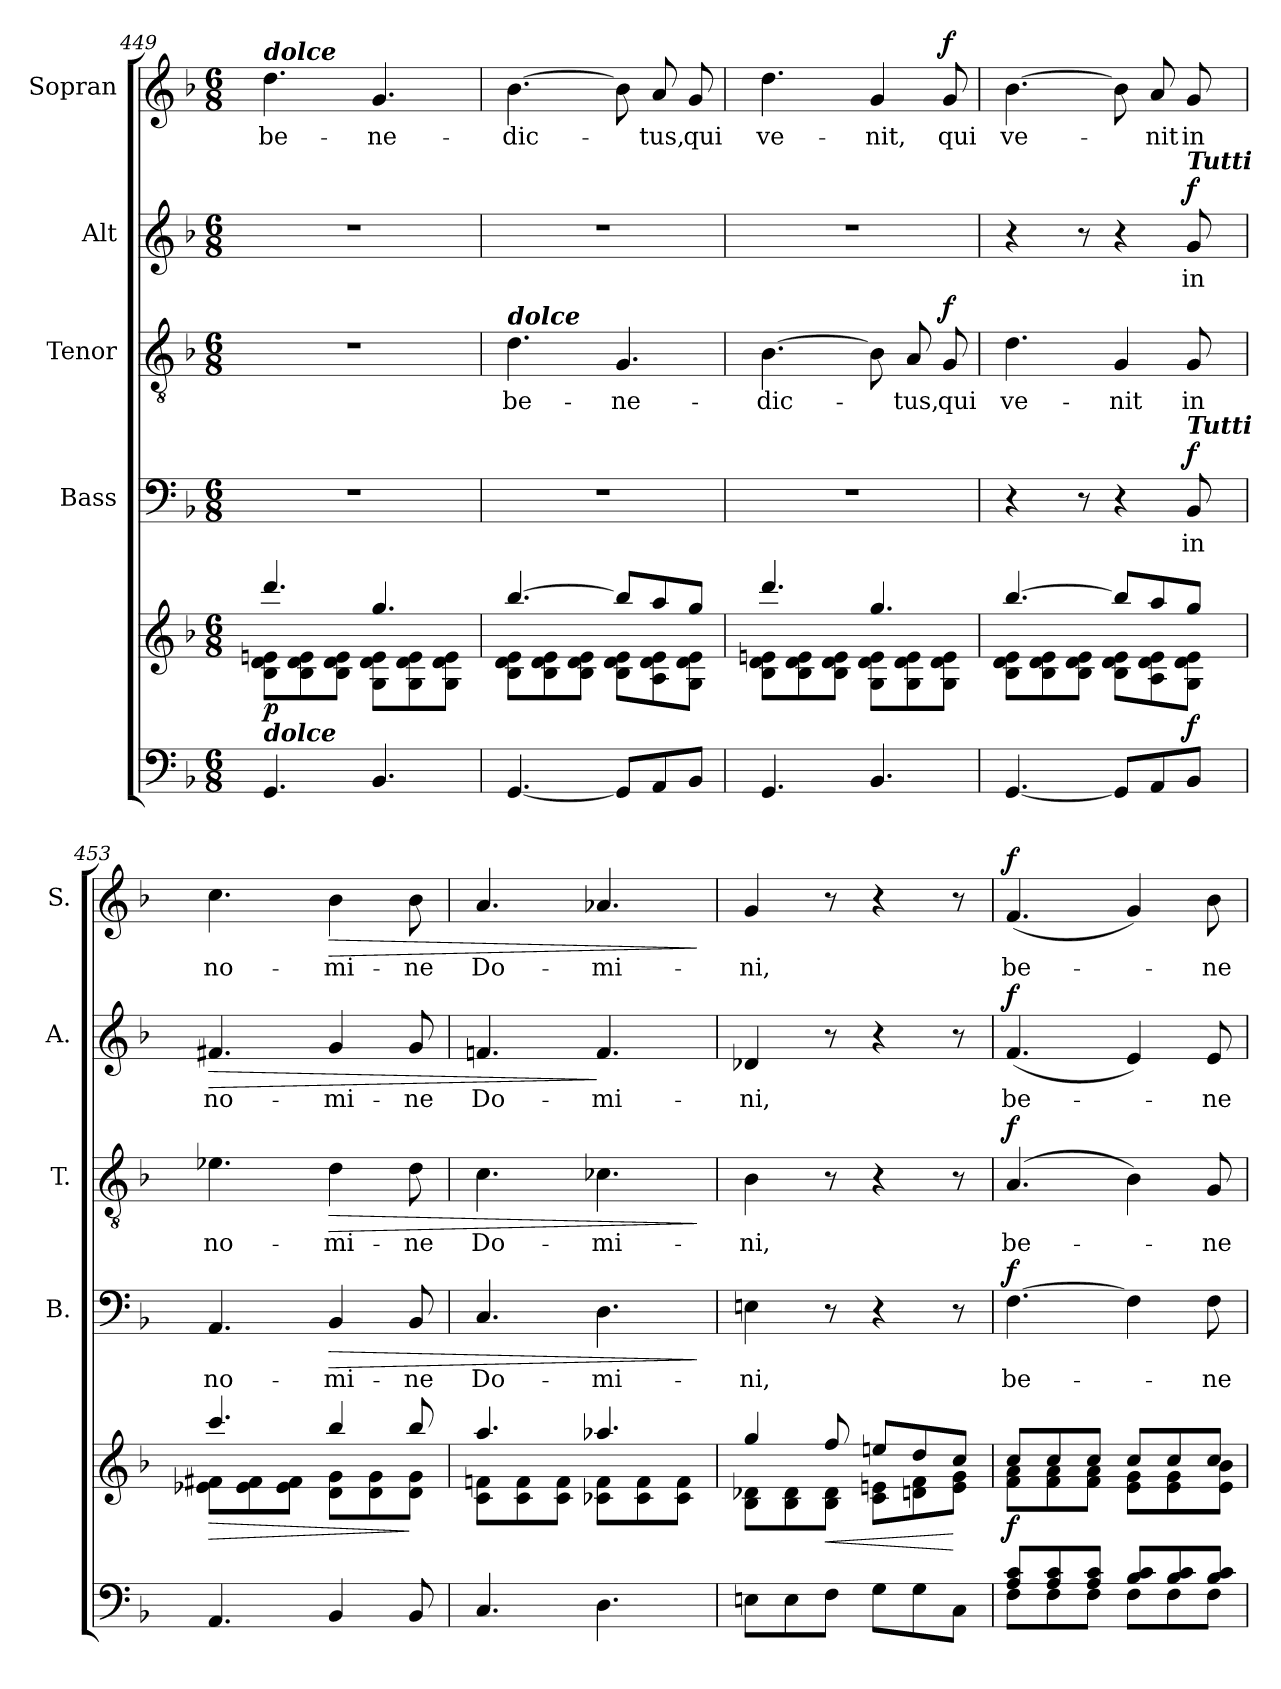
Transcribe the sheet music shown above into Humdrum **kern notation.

**kern	**kern	**dynam	**kern	**text	**dynam	**kern	**text	**dynam	**kern	**text	**dynam	**kern	**text	**dynam
*part5	*part5	*part5	*part4	*part4	*part4	*part3	*part3	*part3	*part2	*part2	*part2	*part1	*part1	*part1
*staff6	*staff5	*staff5/6	*staff4	*staff4	*staff4	*staff3	*staff3	*staff3	*staff2	*staff2	*staff2	*staff1	*staff1	*staff1
*	*	*	*I"Bass	*	*	*I"Tenor	*	*	*I"Alt	*	*	*I"Sopran	*	*
*	*	*	*I'B.	*	*	*I'T.	*	*	*I'A.	*	*	*I'S.	*	*
*clefF4	*clefG2	*	*clefF4	*	*	*clefGv2	*	*	*clefG2	*	*	*clefG2	*	*
*k[b-]	*k[b-]	*	*k[b-]	*	*	*k[b-]	*	*	*k[b-]	*	*	*k[b-]	*	*
*F:	*F:	*	*F:	*	*	*F:	*	*	*F:	*	*	*F:	*	*
*M6/8	*M6/8	*	*M6/8	*	*	*M6/8	*	*	*M6/8	*	*	*M6/8	*	*
=449	=449	=449	=449	=449	=449	=449	=449	=449	=449	=449	=449	=449	=449	=449
*	*^	*	*	*	*	*	*	*	*	*	*	*	*	*
!	!	!	!	!	!	!	!	!	!	!	!	!	!LO:TX:a:Bi:t=dolce	!	!
!	!LO:TX:b:Bi:t=dolce	!	!	!	!	!	!	!	!	!	!	!	!	!	!
!	!	!	!LO:DY:b	!	!	!	!	!	!	!	!	!	!	!LO:LY:b	!
4.GG/	4.ddd/	8B-\ 8d\ 8en\L	p	2.r	.	.	2.r	.	.	2.r	.	.	4.dd\	be-	.
.	.	8B-\ 8d\ 8e\	.	.	.	.	.	.	.	.	.	.	.	.	.
.	.	8B-\ 8d\ 8e\J	.	.	.	.	.	.	.	.	.	.	.	.	.
!	!	!	!	!	!	!	!	!	!	!	!	!	!	!LO:LY:b	!
4.BB-/	4.gg/	8G\ 8d\ 8e\L	.	.	.	.	.	.	.	.	.	.	4.g/	-ne-	.
.	.	8G\ 8d\ 8e\	.	.	.	.	.	.	.	.	.	.	.	.	.
.	.	8G\ 8d\ 8e\J	.	.	.	.	.	.	.	.	.	.	.	.	.
=450	=450	=450	=450	=450	=450	=450	=450	=450	=450	=450	=450	=450	=450	=450	=450
!	!	!	!	!	!	!	!LO:TX:a:Bi:t=dolce	!	!	!	!	!	!	!	!
!	!	!	!	!	!	!	!	!LO:LY:b	!	!	!	!	!	!LO:LY:b	!
[4.GG/	[>4.bb-/	8B-\ 8d\ 8e\L	.	2.r	.	.	4.d\	be-	.	2.r	.	.	[4.b-\	-dic-	.
.	.	8B-\ 8d\ 8e\	.	.	.	.	.	.	.	.	.	.	.	.	.
.	.	8B-\ 8d\ 8e\J	.	.	.	.	.	.	.	.	.	.	.	.	.
!	!	!	!	!	!	!	!	!LO:LY:b	!	!	!	!	!	!	!
8GG/L]	8bb-/L]	8B-\ 8d\ 8e\L	.	.	.	.	4.G/	-ne-	.	.	.	.	8b-\]	.	.
!	!	!	!	!	!	!	!	!	!	!	!	!	!	!LO:LY:b	!
8AA/	8aa/	8A\ 8d\ 8e\	.	.	.	.	.	.	.	.	.	.	8a/	-tus,	.
!	!	!	!	!	!	!	!	!	!	!	!	!	!	!LO:LY:b	!
8BB-/J	8gg/J	8G\ 8d\ 8e\J	.	.	.	.	.	.	.	.	.	.	8g/	qui	.
=451	=451	=451	=451	=451	=451	=451	=451	=451	=451	=451	=451	=451	=451	=451	=451
!	!	!	!	!	!	!	!	!LO:LY:b	!	!	!	!	!	!LO:LY:b	!
4.GG/	4.ddd/	8B-\ 8d\ 8en\L	.	2.r	.	.	[4.B-\	-dic-	.	2.r	.	.	4.dd\	ve-	.
.	.	8B-\ 8d\ 8e\	.	.	.	.	.	.	.	.	.	.	.	.	.
.	.	8B-\ 8d\ 8e\J	.	.	.	.	.	.	.	.	.	.	.	.	.
!	!	!	!	!	!	!	!	!	!	!	!	!	!	!LO:LY:b	!
4.BB-/	4.gg/	8G\ 8d\ 8e\L	.	.	.	.	8B-\]	.	.	.	.	.	4g/	-nit,	.
!	!	!	!	!	!	!	!	!LO:LY:b	!	!	!	!	!	!	!
.	.	8G\ 8d\ 8e\	.	.	.	.	8A/	-tus,	.	.	.	.	.	.	.
!	!	!	!	!	!	!	!	!LO:LY:b	!LO:DY:a	!	!	!	!	!LO:LY:b	!LO:DY:a
.	.	8G\ 8d\ 8e\J	.	.	.	.	8G/	qui	f	.	.	.	8g/	qui	f
!!LO:LB:g=z
=452	=452	=452	=452	=452	=452	=452	=452	=452	=452	=452	=452	=452	=452	=452	=452
!	!	!	!	!	!	!	!	!LO:LY:b	!	!	!	!	!	!LO:LY:b	!
[4.GG/	[>4.bb-/	8B-\ 8d\ 8e\L	.	4r	.	.	4.d\	ve-	.	4r	.	.	[4.b-\	ve-	.
.	.	8B-\ 8d\ 8e\	.	.	.	.	.	.	.	.	.	.	.	.	.
.	.	8B-\ 8d\ 8e\J	.	8r	.	.	.	.	.	8r	.	.	.	.	.
!	!	!	!	!	!	!	!	!LO:LY:b	!	!	!	!	!	!	!
8GG/L]	8bb-/L]	8B-\ 8d\ 8e\L	.	4r	.	.	4G/	-nit	.	4r	.	.	8b-\]	.	.
!	!	!	!	!	!	!	!	!	!	!	!	!	!	!LO:LY:b	!
8AA/	8aa/	8A\ 8d\ 8e\	.	.	.	.	.	.	.	.	.	.	8a/	-nit	.
!	!	!	!	!	!	!	!	!	!	!LO:TX:a:Bi:t=Tutti	!	!	!	!	!
!	!	!	!	!LO:TX:a:Bi:t=Tutti	!	!	!	!	!	!	!	!	!	!	!
!	!	!	!LO:DY:b	!	!LO:LY:b	!LO:DY:a	!	!LO:LY:b	!	!	!LO:LY:b	!LO:DY:a	!	!LO:LY:b	!
8BB-/J	8gg/J	8G\ 8d\ 8e\J	f	8BB-/	in	f	8G/	in	.	8g/	in	f	8g/	in	.
=453	=453	=453	=453	=453	=453	=453	=453	=453	=453	=453	=453	=453	=453	=453	=453
!	!	!	!LO:HP:b	!	!LO:LY:b	!	!	!LO:LY:b	!	!	!LO:LY:b	!LO:HP:b	!	!LO:LY:b	!
4.AA/	4.ccc/	8e-X\ 8f#X\L	>	4.AA/	no-	.	4.e-X\	no-	.	4.f#X/	no-	>	4.cc\	no-	.
.	.	8e-\ 8f#\	.	.	.	.	.	.	.	.	.	.	.	.	.
.	.	8e-\ 8f#\J	.	.	.	.	.	.	.	.	.	.	.	.	.
!	!	!	!	!	!LO:LY:b	!LO:HP:b	!	!LO:LY:b	!LO:HP:b	!	!LO:LY:b	!	!	!LO:LY:b	!LO:HP:b
4BB-/	4bb-/	8d\ 8g\L	.	4BB-/	-mi-	>	4d\	-mi-	>	4g/	-mi-	.	4b-\	-mi-	>
.	.	8d\ 8g\	.	.	.	.	.	.	.	.	.	.	.	.	.
!	!	!	!	!	!LO:LY:b	!	!	!LO:LY:b	!	!	!LO:LY:b	!	!	!LO:LY:b	!
8BB-/	8bb-/	8d\ 8g\J	]	8BB-/	-ne	.	8d\	-ne	.	8g/	-ne	.	8b-\	-ne	.
=454	=454	=454	=454	=454	=454	=454	=454	=454	=454	=454	=454	=454	=454	=454	=454
!	!	!	!	!	!LO:LY:b	!	!	!LO:LY:b	!	!	!LO:LY:b	!	!	!LO:LY:b	!
4.C/	4.aa/	8c\ 8fn\L	.	4.C/	Do-	.	4.c\	Do-	.	4.fn/	Do-	.	4.a/	Do-	.
.	.	8c\ 8f\	.	.	.	.	.	.	.	.	.	.	.	.	.
.	.	8c\ 8f\J	.	.	.	.	.	.	.	.	.	.	.	.	.
!	!	!	!	!	!LO:LY:b	!	!	!LO:LY:b	!	!	!LO:LY:b	!	!	!LO:LY:b	!
4.D\	4.aa-X/	8c-X\ 8f\L	.	4.D\	-mi-	.	4.c-X\	-mi-	.	4.f/	-mi-	]	4.a-X/	-mi-	.
.	.	8c-\ 8f\	.	.	.	.	.	.	.	.	.	.	.	.	.
.	.	8c-\ 8f\J	.	.	.	.	.	.	.	.	.	.	.	.	.
*	*v	*v	*	*	*	*	*	*	*	*	*	*	*	*	*
.	.	.	.	.	]	.	.	]	.	.	.	.	.	]
=455	=455	=455	=455	=455	=455	=455	=455	=455	=455	=455	=455	=455	=455	=455
*	*^	*	*	*	*	*	*	*	*	*	*	*	*	*
!	!	!	!	!	!LO:LY:b	!	!	!LO:LY:b	!	!	!LO:LY:b	!	!	!LO:LY:b	!
8En\L	4gg/	8B-\ 8d-X\L	.	4En\	-ni,	.	4B-\	-ni,	.	4d-X/	-ni,	.	4g/	-ni,	.
8E\	.	8B-\ 8d-\	.	.	.	.	.	.	.	.	.	.	.	.	.
!	!	!	!LO:HP:b	!	!	!	!	!	!	!	!	!	!	!	!
8F\J	8ff/	8B-\ 8d-\J	<	8r	.	.	8r	.	.	8r	.	.	8r	.	.
8G\L	8een/L	8c\ 8en\L	.	4r	.	.	4r	.	.	4r	.	.	4r	.	.
8G\	8dd/	8dn\ 8f\	.	.	.	.	.	.	.	.	.	.	.	.	.
8C\J	8cc/J	8e\ 8g\J	[	8r	.	.	8r	.	.	8r	.	.	8r	.	.
=456	=456	=456	=456	=456	=456	=456	=456	=456	=456	=456	=456	=456	=456	=456	=456
*^	*	*	*	*	*	*	*	*	*	*	*	*	*	*	*
!	!	!	!	!LO:DY:b	!	!LO:LY:b	!LO:DY:a	!	!LO:LY:b	!LO:DY:a	!	!LO:LY:b	!LO:DY:a	!	!LO:LY:b	!LO:DY:a
8A/ 8c/L	8F\L	8cc/L	8f\ 8a\L	f	[4.F\	be-	f	(4.A/	be-	f	(<4.f/	be-	f	(<4.f/	be-	f
8A/ 8c/	8F\	8cc/	8f\ 8a\	.	.	.	.	.	.	.	.	.	.	.	.	.
8A/ 8c/J	8F\J	8cc/J	8f\ 8a\J	.	.	.	.	.	.	.	.	.	.	.	.	.
8B-/ 8c/L	8F\L	8cc/L	8e\ 8g\L	.	4F\]	.	.	4B-\)	.	.	4e/)	.	.	4g/)	.	.
8B-/ 8c/	8F\	8cc/	8e\ 8g\	.	.	.	.	.	.	.	.	.	.	.	.	.
!	!	!	!	!	!	!LO:LY:b	!	!	!LO:LY:b	!	!	!LO:LY:b	!	!	!LO:LY:b	!
8B-/ 8c/J	8F\J	8cc/J	8e\ 8b-\J	.	8F\	-ne-	.	8G/	-ne-	.	8e/	-ne-	.	8b-\	-ne-	.
*v	*v	*	*	*	*	*	*	*	*	*	*	*	*	*	*	*
*	*v	*v	*	*	*	*	*	*	*	*	*	*	*	*	*
=	=	=	=	=	=	=	=	=	=	=	=	=	=	=
*-	*-	*-	*-	*-	*-	*-	*-	*-	*-	*-	*-	*-	*-	*-
